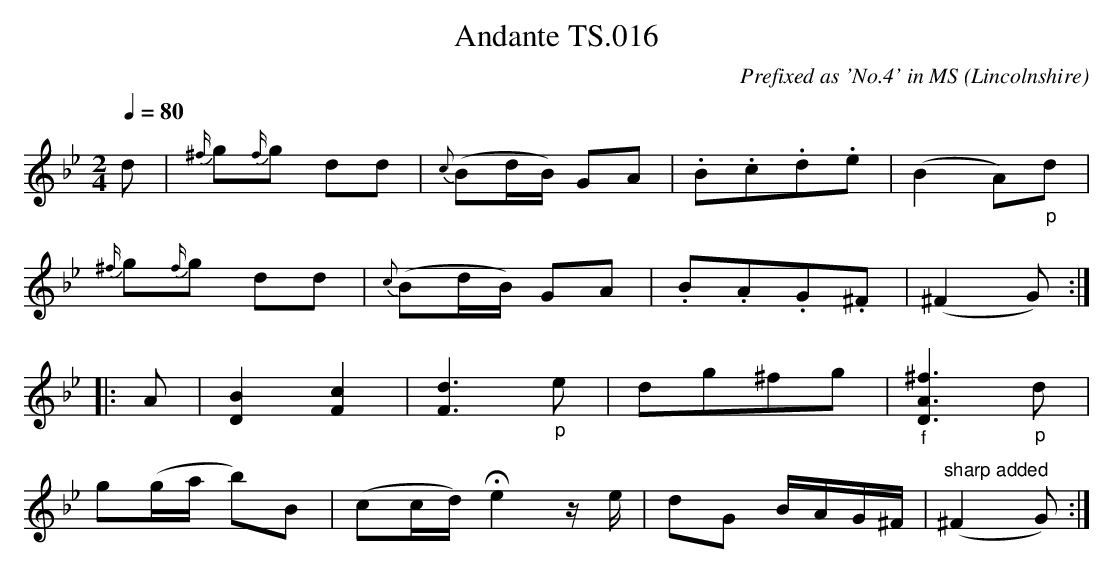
X:1
T:Andante TS.016
C:Prefixed as 'No.4' in MS
L:1/8
M:2/4
O:Lincolnshire
Q:1/4=80
K:Bb
d|{^f/}g{f/}g dd|{c}(Bd/B/) GA|.B.c.d.e|(B2A)"_p"d|!
{^f/}g{f/}g dd|{c}(Bd/B/) GA|.B.A.G.^F|(^F2G):|!
|:A|[B2D2][c2F2]|[d3F3]"_p"e|dg^fg|"_f"[^f3A3D3]"_p"d|!
g(g/a/ b)B|(cc/d/)He2z/e/|dG B/A/G/^F/|"sharp added"(^F2G):|]
